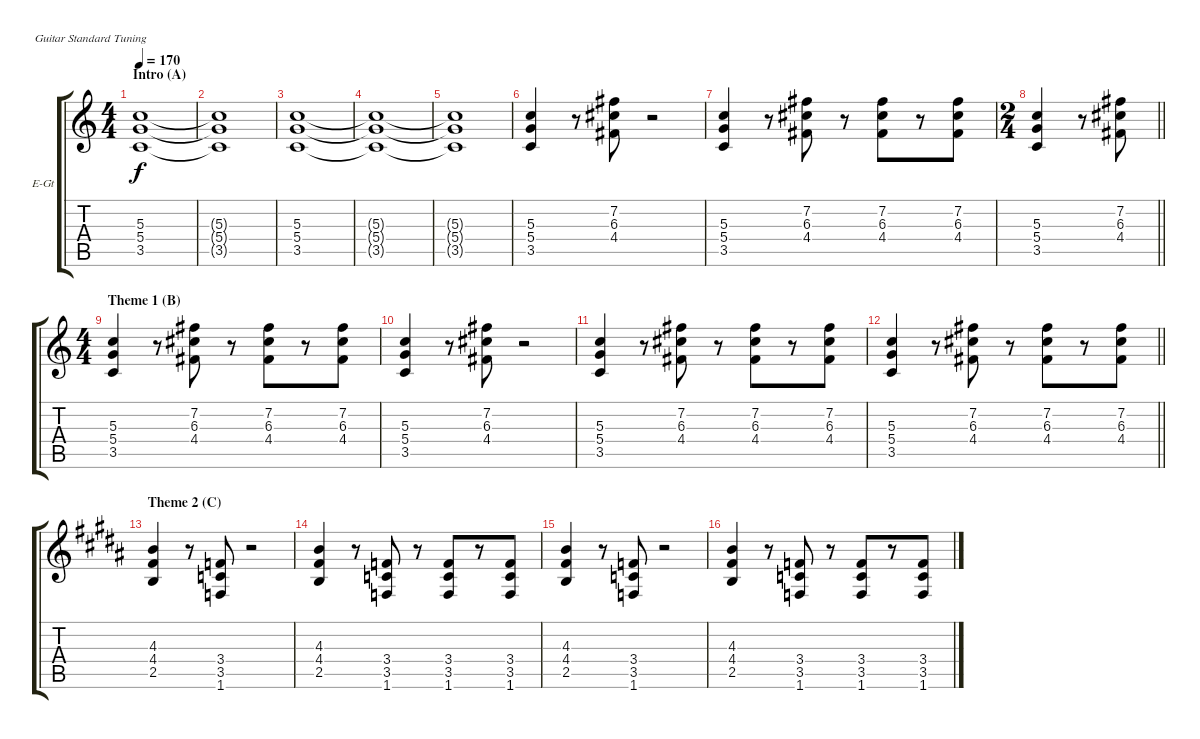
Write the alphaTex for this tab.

\bracketExtendMode groupsimilarinstruments
\firstSystemTrackNameOrientation horizontal
\otherSystemsTrackNameOrientation horizontal
\track ("Rhythm" "E-Gt") {instrument overdrivenguitar}
\staff {score tabs}
\tuning (E4 B3 G3 D3 A2 E2)
\ts (4 4)
\beaming (8 4 4)
\section ("" "Intro (A)")
\tempo 170
\clef g2
\ks c
(5.3 5.4 3.5).1{dy f instrument overdrivenguitar} |
(5.3{t} 5.4{t} 3.5{t}).1 |
(5.3 5.4 3.5).1 |
(5.3{t} 5.4{t} 3.5{t}).1 |
(5.3{t} 5.4{t} 3.5{t}).1 |
(5.3 5.4 3.5).4 r.8 (7.2 6.3 4.4).8 r.2 |
(5.3 5.4 3.5).4 r.8 (7.2 6.3 4.4).8 r.8 (7.2 6.3 4.4).8 r.8 (7.2 6.3 4.4).8 |
\ts (2 4)
\beaming (8 4)
\barLineRight lightlight
(5.3 5.4 3.5).4 r.8 (7.2 6.3 4.4).8 |
\ts (4 4)
\beaming (8 4 4)
\section ("" "Theme 1 (B)")
(5.3 5.4 3.5).4 r.8 (7.2 6.3 4.4).8 r.8 (7.2 6.3 4.4).8 r.8 (7.2 6.3 4.4).8 |
(5.3 5.4 3.5).4 r.8 (7.2 6.3 4.4).8 r.2 |
(5.3 5.4 3.5).4 r.8 (7.2 6.3 4.4).8 r.8 (7.2 6.3 4.4).8 r.8 (7.2 6.3 4.4).8 |
\barLineRight lightlight
(5.3 5.4 3.5).4 r.8 (7.2 6.3 4.4).8 r.8 (7.2 6.3 4.4).8 r.8 (7.2 6.3 4.4).8 |
\section ("" "Theme 2 (C)")
\ks b
(4.3 4.4 2.5).4 r.8 (3.4 3.5 1.6).8 r.2 |
(4.3 4.4 2.5).4 r.8 (3.4 3.5 1.6).8 r.8 (3.4 3.5 1.6).8 r.8 (3.4 3.5 1.6).8 |
(4.3 4.4 2.5).4 r.8 (3.4 3.5 1.6).8 r.2 |
(4.3 4.4 2.5).4 r.8 (3.4 3.5 1.6).8 r.8 (3.4 3.5 1.6).8 r.8 (3.4 3.5 1.6).8
